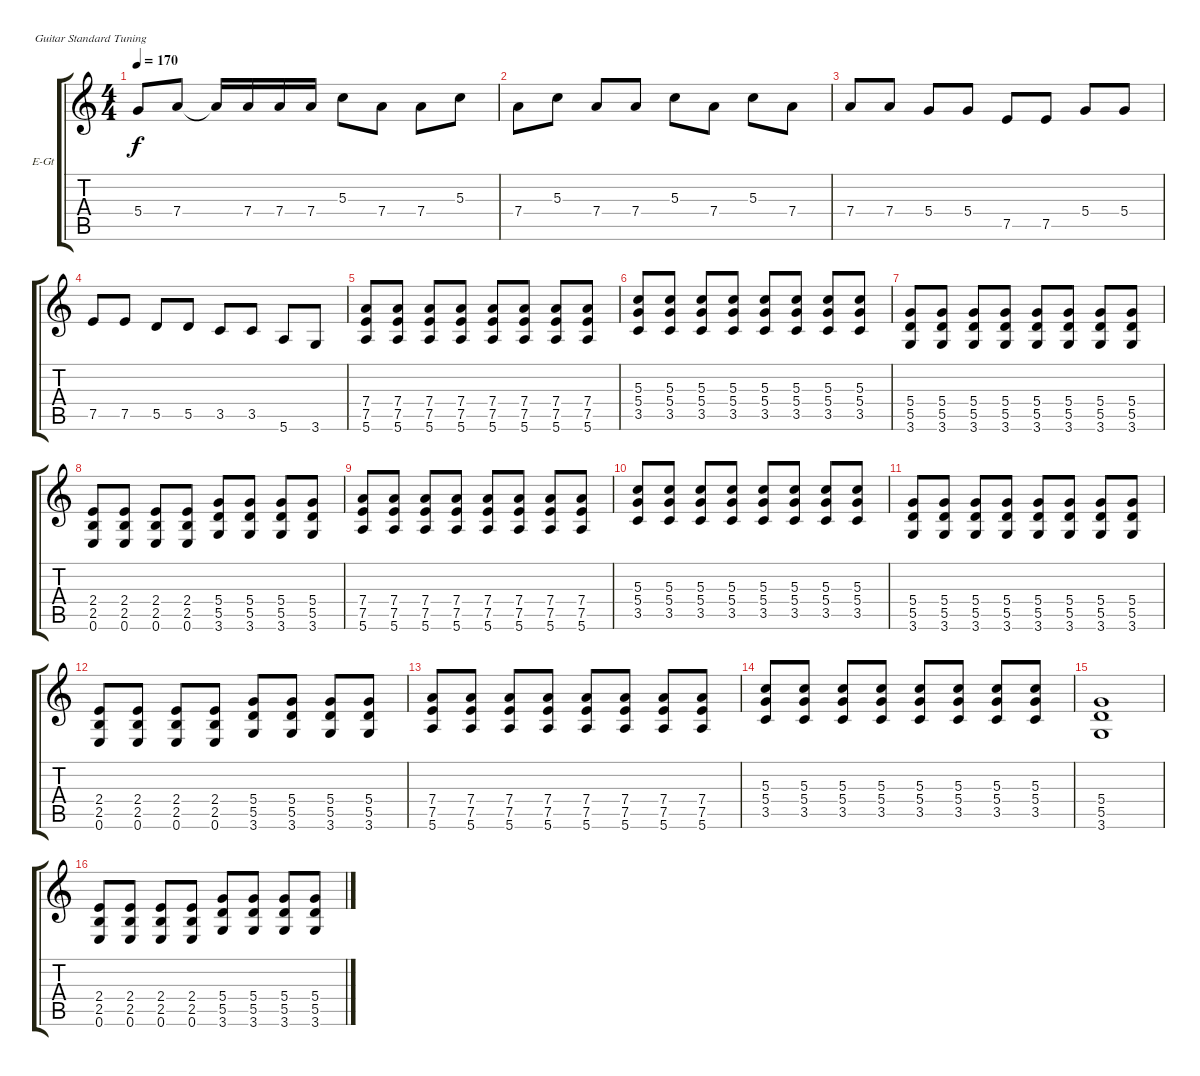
\bracketExtendMode groupsimilarinstruments
\firstSystemTrackNameOrientation horizontal
\otherSystemsTrackNameOrientation horizontal
\track ("Guitar 1" "E-Gt") {instrument overdrivenguitar}
\staff {score tabs}
\tuning (E4 B3 G3 D3 A2 E2)
\ts (4 4)
\tempo 170
\clef g2
\ks c
5.4.8{dy f} 7.4.8 7.4{t}.16 7.4.16 7.4.16 7.4.16 5.3.8 7.4.8 7.4.8 5.3.8 |
7.4.8 5.3.8 7.4.8 7.4.8 5.3.8 7.4.8 5.3.8 7.4.8 |
7.4.8 7.4.8 5.4.8 5.4.8 7.5.8 7.5.8 5.4.8 5.4.8 |
7.5.8 7.5.8 5.5.8 5.5.8 3.5.8 3.5.8 5.6.8 3.6.8 |
(7.4 7.5 5.6).8 (7.4 7.5 5.6).8 (7.4 7.5 5.6).8 (7.4 7.5 5.6).8 (7.4 7.5 5.6).8 (7.4 7.5 5.6).8 (7.4 7.5 5.6).8 (7.4 7.5 5.6).8 |
(5.3 5.4 3.5).8 (5.3 5.4 3.5).8 (5.3 5.4 3.5).8 (5.3 5.4 3.5).8 (5.3 5.4 3.5).8 (5.3 5.4 3.5).8 (5.3 5.4 3.5).8 (5.3 5.4 3.5).8 |
(5.4 5.5 3.6).8 (5.4 5.5 3.6).8 (5.4 5.5 3.6).8 (5.4 5.5 3.6).8 (5.4 5.5 3.6).8 (5.4 5.5 3.6).8 (5.4 5.5 3.6).8 (5.4 5.5 3.6).8 |
(2.4 2.5 0.6).8 (2.4 2.5 0.6).8 (2.4 2.5 0.6).8 (2.4 2.5 0.6).8 (5.4 5.5 3.6).8 (5.4 5.5 3.6).8 (5.4 5.5 3.6).8 (5.4 5.5 3.6).8 |
(7.4 7.5 5.6).8 (7.4 7.5 5.6).8 (7.4 7.5 5.6).8 (7.4 7.5 5.6).8 (7.4 7.5 5.6).8 (7.4 7.5 5.6).8 (7.4 7.5 5.6).8 (7.4 7.5 5.6).8 |
(5.3 5.4 3.5).8 (5.3 5.4 3.5).8 (5.3 5.4 3.5).8 (5.3 5.4 3.5).8 (5.3 5.4 3.5).8 (5.3 5.4 3.5).8 (5.3 5.4 3.5).8 (5.3 5.4 3.5).8 |
(5.4 5.5 3.6).8 (5.4 5.5 3.6).8 (5.4 5.5 3.6).8 (5.4 5.5 3.6).8 (5.4 5.5 3.6).8 (5.4 5.5 3.6).8 (5.4 5.5 3.6).8 (5.4 5.5 3.6).8 |
(2.4 2.5 0.6).8 (2.4 2.5 0.6).8 (2.4 2.5 0.6).8 (2.4 2.5 0.6).8 (5.4 5.5 3.6).8 (5.4 5.5 3.6).8 (5.4 5.5 3.6).8 (5.4 5.5 3.6).8 |
(7.4 7.5 5.6).8 (7.4 7.5 5.6).8 (7.4 7.5 5.6).8 (7.4 7.5 5.6).8 (7.4 7.5 5.6).8 (7.4 7.5 5.6).8 (7.4 7.5 5.6).8 (7.4 7.5 5.6).8 |
(5.3 5.4 3.5).8 (5.3 5.4 3.5).8 (5.3 5.4 3.5).8 (5.3 5.4 3.5).8 (5.3 5.4 3.5).8 (5.3 5.4 3.5).8 (5.3 5.4 3.5).8 (5.3 5.4 3.5).8 |
(5.4 5.5 3.6).1 |
(2.4 2.5 0.6).8 (2.4 2.5 0.6).8 (2.4 2.5 0.6).8 (2.4 2.5 0.6).8 (5.4 5.5 3.6).8 (5.4 5.5 3.6).8 (5.4 5.5 3.6).8 (5.4 5.5 3.6).8
